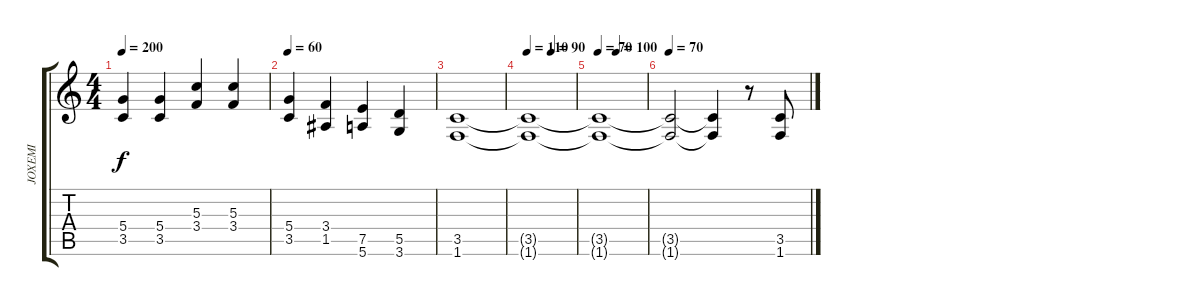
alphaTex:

\track ("JOXEMI" "JOXEMI") {instrument distortionguitar}
\staff {score tabs}
\tuning (E4 B3 G3 D3 A2 E2) {hide}
\ts (4 4)
\tempo 200
\clef g2
\ks c
(5.4 3.5).4{dy f} (5.4 3.5).4 (5.3 3.4).4 (5.3 3.4).4 |
\tempo 60
(5.4 3.5).4 (3.4 1.5).4 (7.5 5.6).4 (5.5 3.6).4 |
(3.5 1.6).1 |
\tempo 110
\tempo (90 0.5)
(3.5{t} 1.6{t}).1{volume 9} |
\tempo 70
\tempo (100 0.375)
(3.5{t} 1.6{t}).1{volume 4} |
\tempo 70
(3.5{t} 1.6{t}).2 (3.5{t} 1.6{t}).4 r.8 (3.5 1.6).8
